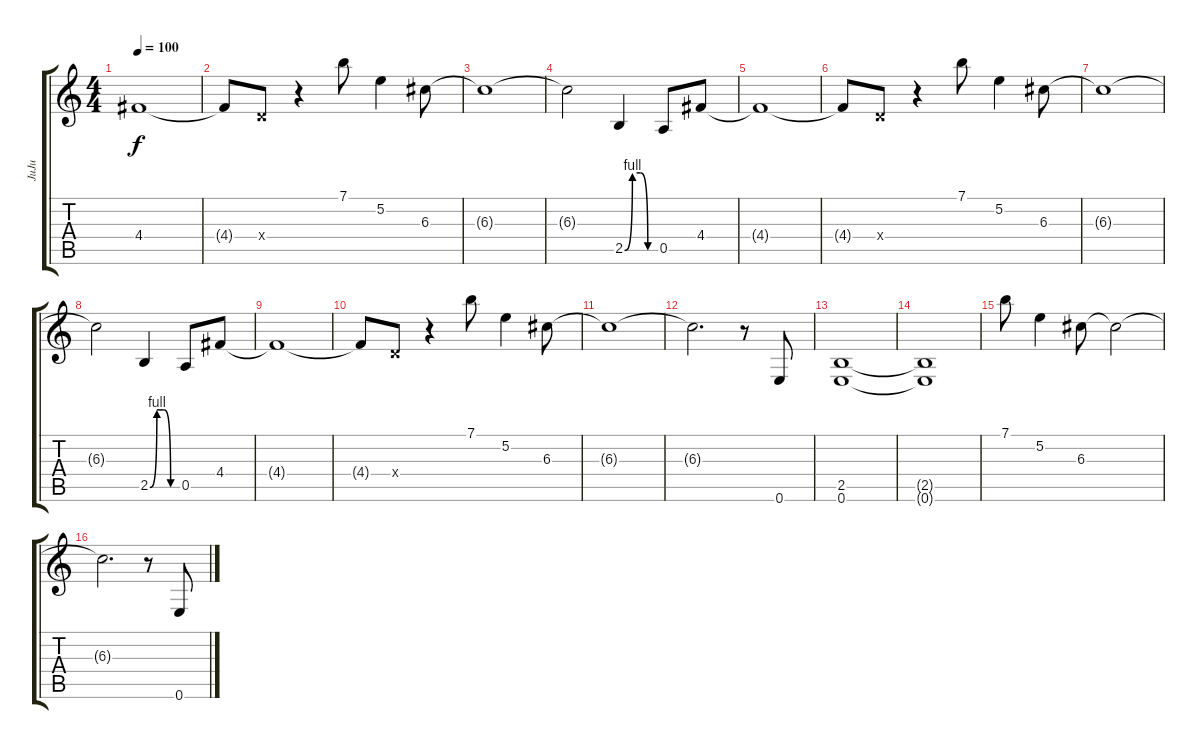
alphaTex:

\track ("JuJu" "JuJu") {instrument distortionguitar}
\staff {score tabs}
\tuning (E4 B3 G3 D3 A2 E2) {hide}
\ts (4 4)
\tempo 100
\clef g2
\ks c
4.4{t}.1{dy f} |
4.4{t}.8 0.4{x}.8 r.4 7.1.8 5.2.4 6.3.8 |
6.3{t}.1 |
6.3{t}.2 2.5{be (custom 0 0 15 4 30 4 45 0 60 0)}.4 0.5.8 4.4.8 |
4.4{t}.1 |
4.4{t}.8 0.4{x}.8 r.4 7.1.8 5.2.4 6.3.8 |
6.3{t}.1 |
6.3{t}.2 2.5{be (custom 0 0 15 4 30 4 45 0 60 0)}.4 0.5.8 4.4.8 |
4.4{t}.1 |
4.4{t}.8 0.4{x}.8 r.4 7.1.8 5.2.4 6.3.8 |
6.3{t}.1 |
6.3{t}.2{d} r.8 0.6.8 |
(2.5 0.6).1 |
(2.5{t} 0.6{t}).1 |
7.1.8 5.2.4 6.3.8 6.3{t}.2 |
6.3{t}.2{d} r.8 0.6.8
